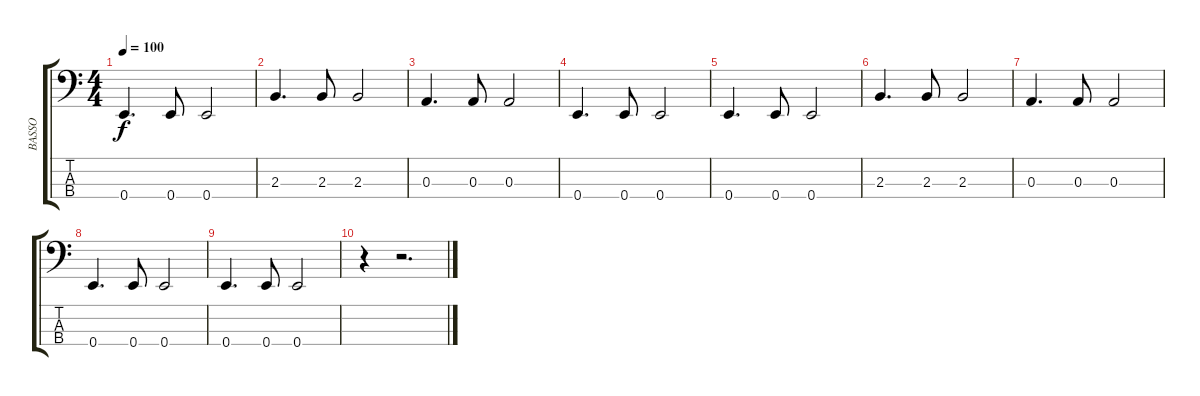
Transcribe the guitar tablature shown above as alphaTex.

\track ("BASSO" "BASSO") {instrument electricbassfinger}
\staff {score tabs}
\tuning (G2 D2 A1 E1) {hide}
\ts (4 4)
\tempo 100
\clef f4
\ks c
0.4.4{d dy f} 0.4.8 0.4.2 |
2.3.4{d} 2.3.8 2.3.2 |
0.3.4{d} 0.3.8 0.3.2 |
0.4.4{d} 0.4.8 0.4.2 |
0.4.4{d} 0.4.8 0.4.2 |
2.3.4{d} 2.3.8 2.3.2 |
0.3.4{d} 0.3.8 0.3.2 |
0.4.4{d} 0.4.8 0.4.2 |
0.4.4{d} 0.4.8 0.4.2 |
r.4 r.2{d}
